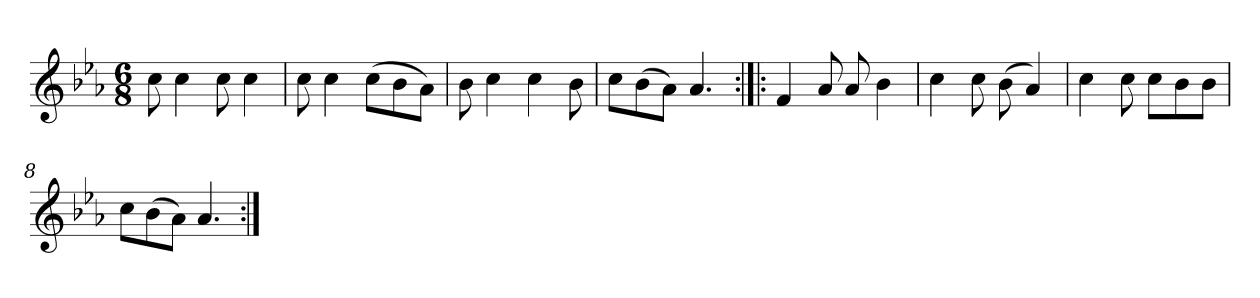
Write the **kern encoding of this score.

**kern
*part1
*staff1
*clefG2
*k[b-e-a-]
*E-:
*M6/8
*MM180
=1
8cc<\
4cc\
8cc\
4cc\
=2
8cc\
4cc\
(8cc\L
8b-\
8a-\J)
=3
8b-\
4cc\
4cc\
8b-\
=4
8cc\L
(8b-\
8a-\J)
4.a-/
!!LO:LB:g=z
=5:|!|:
4f>/
8a-/
8a-/
4b-\
=6
4cc\
8cc\
(8b-\
4a-/)
=7
4cc\
8cc\
8cc\L
8b-\
8b-\J
=8
8cc\L
(8b-\
8a-\J)
4.a-/
=:|!
*-
